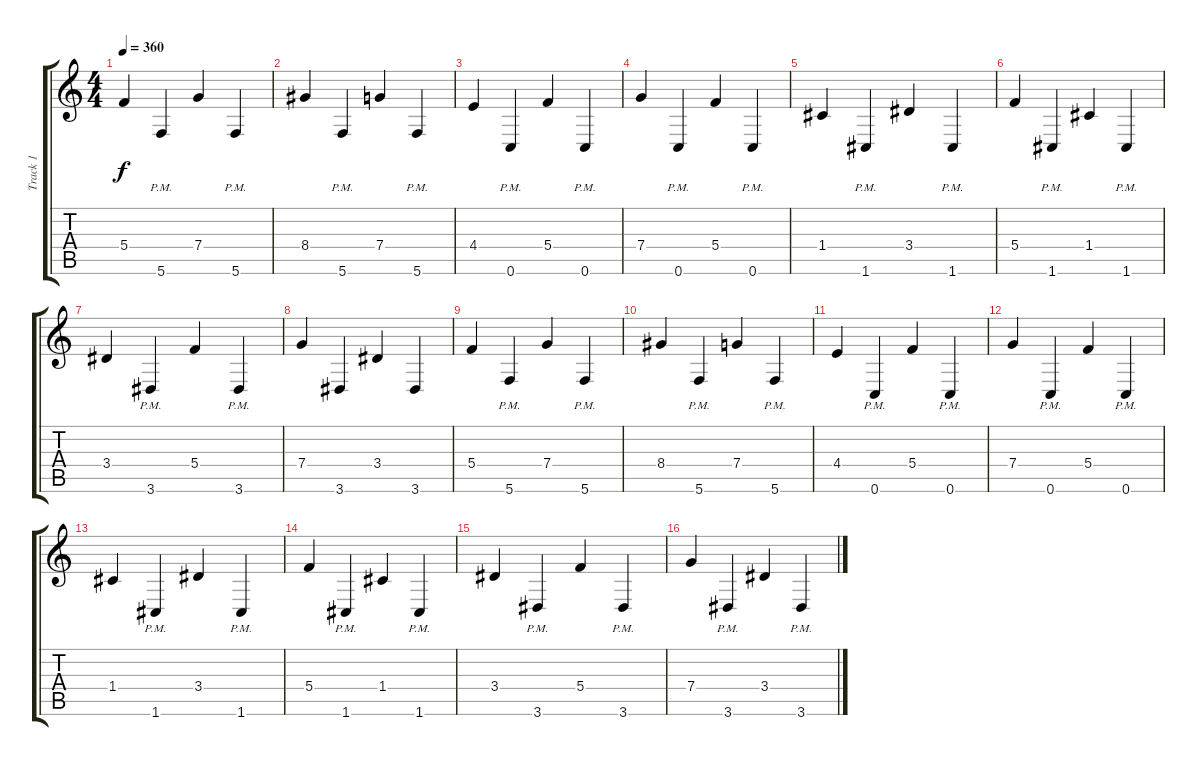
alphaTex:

\track ("Track 1" "Track 1") {instrument distortionguitar}
\staff {score tabs}
\tuning (D4 A3 F3 C3 G2 C2) {hide}
\ts (4 4)
\tempo 360
\clef g2
\ks c
5.4.4{dy f} 5.6{pm}.4 7.4.4 5.6{pm}.4 |
8.4.4 5.6{pm}.4 7.4.4 5.6{pm}.4 |
4.4.4 0.6{pm}.4 5.4.4 0.6{pm}.4 |
7.4.4 0.6{pm}.4 5.4.4 0.6{pm}.4 |
1.4.4 1.6{pm}.4 3.4.4 1.6{pm}.4 |
5.4.4 1.6{pm}.4 1.4.4 1.6{pm}.4 |
3.4.4 3.6{pm}.4 5.4.4 3.6{pm}.4 |
7.4.4 3.6.4 3.4.4 3.6.4 |
5.4.4 5.6{pm}.4 7.4.4 5.6{pm}.4 |
8.4.4 5.6{pm}.4 7.4.4 5.6{pm}.4 |
4.4.4 0.6{pm}.4 5.4.4 0.6{pm}.4 |
7.4.4 0.6{pm}.4 5.4.4 0.6{pm}.4 |
1.4.4 1.6{pm}.4 3.4.4 1.6{pm}.4 |
5.4.4 1.6{pm}.4 1.4.4 1.6{pm}.4 |
3.4.4 3.6{pm}.4 5.4.4 3.6{pm}.4 |
7.4.4 3.6{pm}.4 3.4.4 3.6{pm}.4
